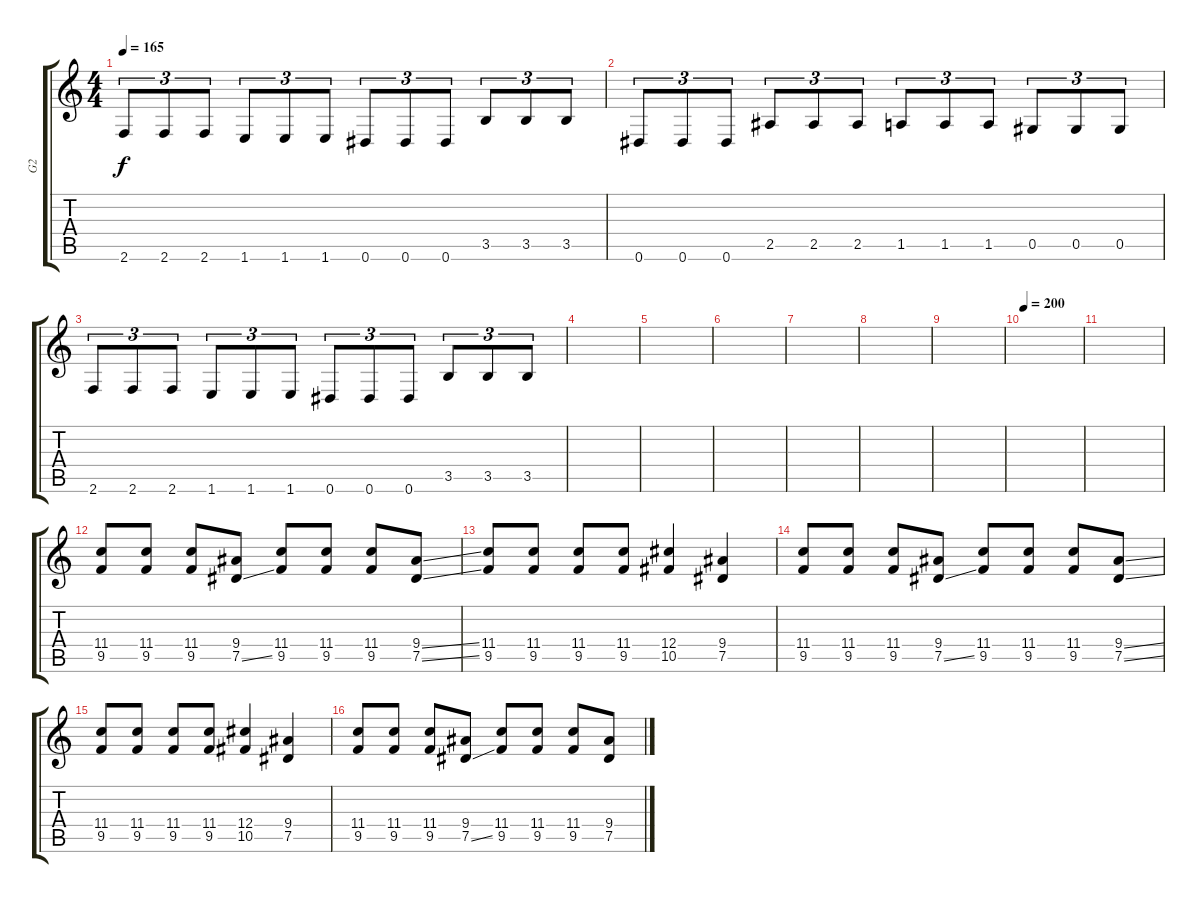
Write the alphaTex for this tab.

\track ("G2" "G2") {instrument distortionguitar}
\staff {score tabs}
\tuning (Eb4 Bb3 Gb3 Db3 Ab2 Eb2) {hide}
\ts (4 4)
\tempo 165
\clef g2
\ks c
2.6.8{tu (3 2) dy f} 2.6.8{tu (3 2)} 2.6.8{tu (3 2)} 1.6.8{tu (3 2)} 1.6.8{tu (3 2)} 1.6.8{tu (3 2)} 0.6.8{tu (3 2)} 0.6.8{tu (3 2)} 0.6.8{tu (3 2)} 3.5.8{tu (3 2)} 3.5.8{tu (3 2)} 3.5.8{tu (3 2)} |
0.6.8{tu (3 2)} 0.6.8{tu (3 2)} 0.6.8{tu (3 2)} 2.5.8{tu (3 2)} 2.5.8{tu (3 2)} 2.5.8{tu (3 2)} 1.5.8{tu (3 2)} 1.5.8{tu (3 2)} 1.5.8{tu (3 2)} 0.5.8{tu (3 2)} 0.5.8{tu (3 2)} 0.5.8{tu (3 2)} |
2.6.8{tu (3 2)} 2.6.8{tu (3 2)} 2.6.8{tu (3 2)} 1.6.8{tu (3 2)} 1.6.8{tu (3 2)} 1.6.8{tu (3 2)} 0.6.8{tu (3 2)} 0.6.8{tu (3 2)} 0.6.8{tu (3 2)} 3.5.8{tu (3 2)} 3.5.8{tu (3 2)} 3.5.8{tu (3 2)} |
|
|
|
|
|
|
\tempo 200
|
|
(11.4 9.5).8 (11.4 9.5).8 (11.4 9.5).8 (9.4 7.5{ss}).8 (11.4 9.5).8 (11.4 9.5).8 (11.4 9.5).8 (9.4{ss} 7.5{ss}).8 |
(11.4 9.5).8 (11.4 9.5).8 (11.4 9.5).8 (11.4 9.5).8 (12.4 10.5).4 (9.4 7.5).4 |
(11.4 9.5).8 (11.4 9.5).8 (11.4 9.5).8 (9.4 7.5{ss}).8 (11.4 9.5).8 (11.4 9.5).8 (11.4 9.5).8 (9.4{ss} 7.5{ss}).8 |
(11.4 9.5).8 (11.4 9.5).8 (11.4 9.5).8 (11.4 9.5).8 (12.4 10.5).4 (9.4 7.5).4 |
(11.4 9.5).8 (11.4 9.5).8 (11.4 9.5).8 (9.4 7.5{ss}).8 (11.4 9.5).8 (11.4 9.5).8 (11.4 9.5).8 (9.4{ss} 7.5{ss}).8
